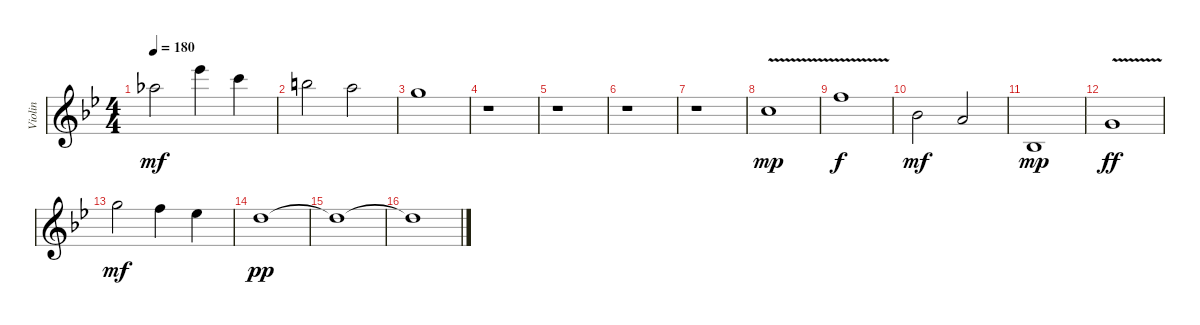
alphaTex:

\track ("Violin" "Violin") {instrument violin}
\staff {score}
\tuning (E5 A4 D4 G3) {hide}
\ts (4 4)
\tempo 180
\clef g2
\ks bb
4.1.2{dy mf} 11.1.4 8.1.4 |
7.1.2 5.1.2 |
3.1.1 |
r.1 |
r.1 |
r.1 |
r.1 |
3.2{v}.1{dy mp} |
1.1{v}.1{dy f} |
1.2.2{dy mf} 0.2.2 |
3.4.1{dy mp} |
5.3{v}.1{dy ff} |
3.1.2{dy mf} 1.1.4 6.2.4 |
5.2.1{dy pp} |
5.2{t}.1 |
5.2{t}.1
